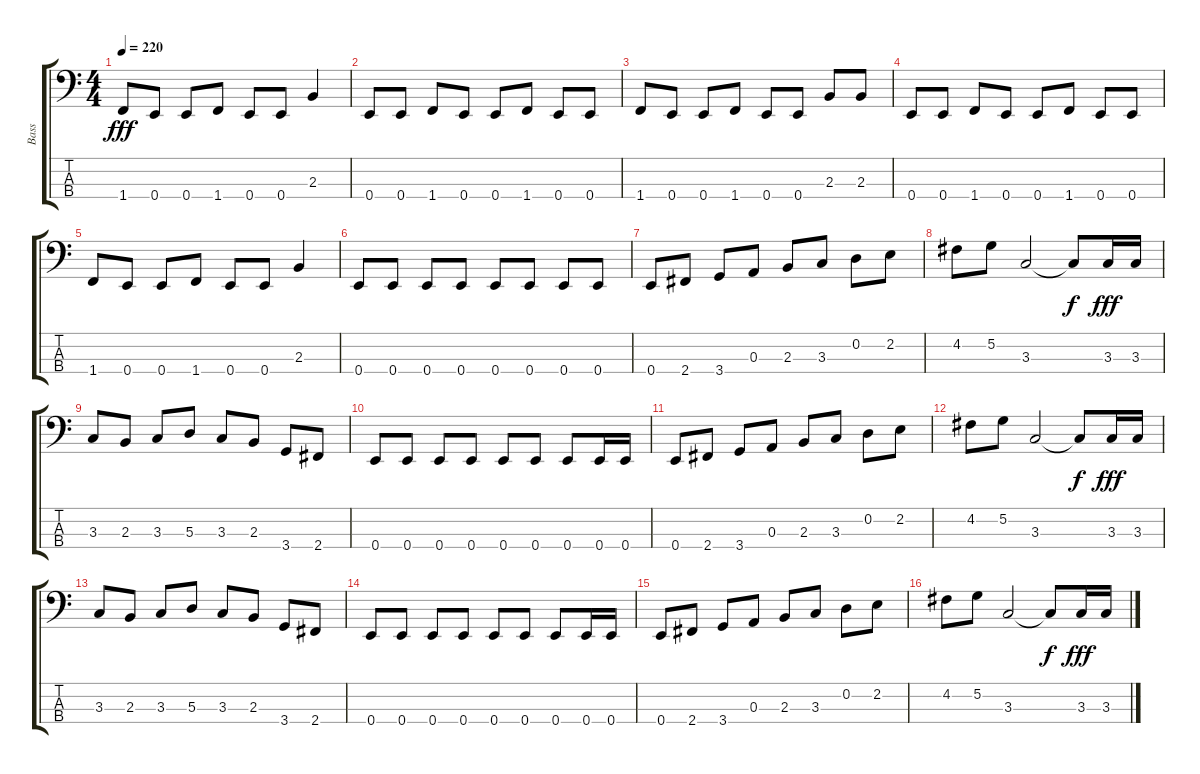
\track ("Bass" "Bass") {instrument electricbassfinger}
\staff {score tabs}
\tuning (G2 D2 A1 E1) {hide}
\ts (4 4)
\tempo 220
\clef f4
\ks c
1.4.8{dy fff} 0.4.8 0.4.8 1.4.8 0.4.8 0.4.8 2.3.4 |
0.4.8 0.4.8 1.4.8 0.4.8 0.4.8 1.4.8 0.4.8 0.4.8 |
1.4.8 0.4.8 0.4.8 1.4.8 0.4.8 0.4.8 2.3.8 2.3.8 |
0.4.8 0.4.8 1.4.8 0.4.8 0.4.8 1.4.8 0.4.8 0.4.8 |
1.4.8 0.4.8 0.4.8 1.4.8 0.4.8 0.4.8 2.3.4 |
0.4.8 0.4.8 0.4.8 0.4.8 0.4.8 0.4.8 0.4.8 0.4.8 |
0.4.8 2.4.8 3.4.8 0.3.8 2.3.8 3.3.8 0.2.8 2.2.8 |
4.2.8 5.2.8 3.3.2 3.3{t}.8{dy f} 3.3.16{dy fff} 3.3.16 |
3.3.8 2.3.8 3.3.8 5.3.8 3.3.8 2.3.8 3.4.8 2.4.8 |
0.4.8 0.4.8 0.4.8 0.4.8 0.4.8 0.4.8 0.4.8 0.4.16 0.4.16 |
0.4.8 2.4.8 3.4.8 0.3.8 2.3.8 3.3.8 0.2.8 2.2.8 |
4.2.8 5.2.8 3.3.2 3.3{t}.8{dy f} 3.3.16{dy fff} 3.3.16 |
3.3.8 2.3.8 3.3.8 5.3.8 3.3.8 2.3.8 3.4.8 2.4.8 |
0.4.8 0.4.8 0.4.8 0.4.8 0.4.8 0.4.8 0.4.8 0.4.16 0.4.16 |
0.4.8 2.4.8 3.4.8 0.3.8 2.3.8 3.3.8 0.2.8 2.2.8 |
4.2.8 5.2.8 3.3.2 3.3{t}.8{dy f} 3.3.16{dy fff} 3.3.16
